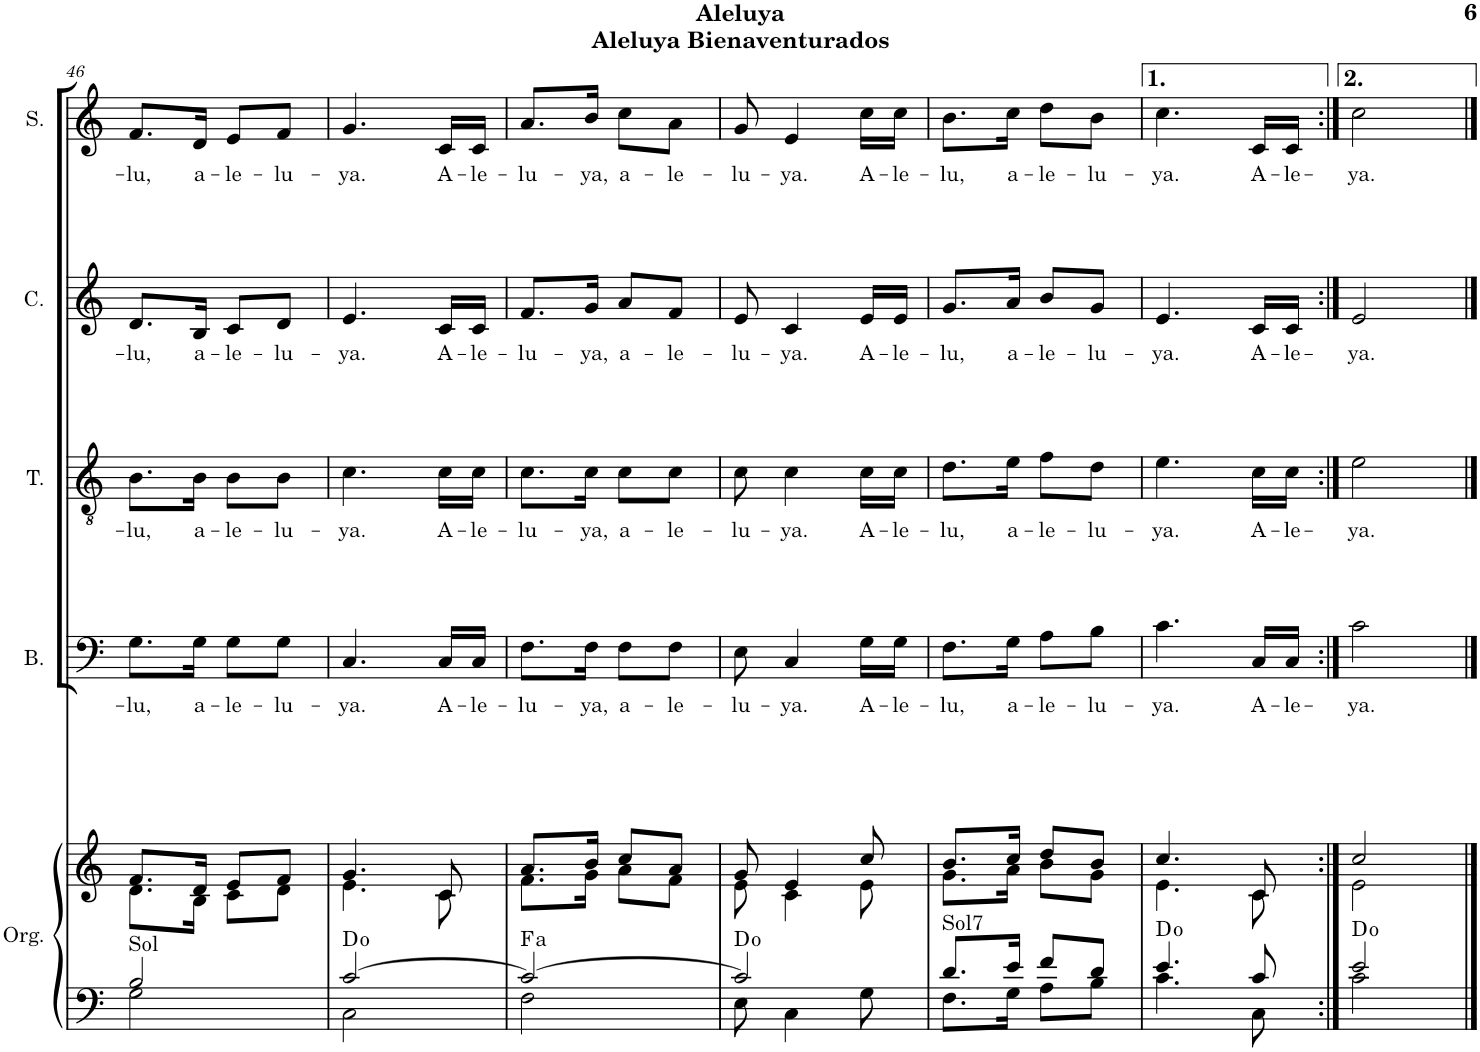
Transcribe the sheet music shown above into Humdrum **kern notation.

**kern	**kern	**harte	**kern	**text	**kern	**text	**kern	**text	**kern	**text
*part5	*part5	*part5	*part4	*part4	*part3	*part3	*part2	*part2	*part1	*part1
*staff6	*staff5	*	*staff4	*staff4	*staff3	*staff3	*staff2	*staff2	*staff1	*staff1
*I"Órgano	*	*	*I"Bajo	*	*I"Tenor	*	*I"Contralto	*	*I"Soprano	*
*	*	*	*I'B.	*	*I'T.	*	*I'C.	*	*I'S.	*
!!LO:PB:g=z
*clefF4	*clefG2	*	*clefF4	*	*clefGv2	*	*clefG2	*	*clefG2	*
*k[]	*k[]	*	*k[]	*	*k[]	*	*k[]	*	*k[]	*
*M2/4	*M2/4	*	*M2/4	*	*M2/4	*	*M2/4	*	*M2/4	*
=46	=46	=46	=46	=46	=46	=46	=46	=46	=46	=46
*^	*^	*	*	*	*	*	*	*	*	*
!	!	!	!	!LO:H:kt=Sol	!	!LO:LY:b	!	!LO:LY:b	!	!LO:LY:b	!	!LO:LY:b
2B/	2G\	8.f/L	8.d\L	N	8.G\L	-lu,	8.B\L	-lu,	8.d/L	-lu,	8.f/L	-lu,
!	!	!	!	!	!	!LO:LY:b	!	!LO:LY:b	!	!LO:LY:b	!	!LO:LY:b
.	.	16d/Jk	16B\Jk	.	16G\Jk	a-	16B\Jk	a-	16B/Jk	a-	16d/Jk	a-
!	!	!	!	!	!	!LO:LY:b	!	!LO:LY:b	!	!LO:LY:b	!	!LO:LY:b
.	.	8e/L	8c\L	.	8G\L	-le-	8B\L	-le-	8c/L	-le-	8e/L	-le-
!	!	!	!	!	!	!LO:LY:b	!	!LO:LY:b	!	!LO:LY:b	!	!LO:LY:b
.	.	8f/J	8d\J	.	8G\J	-lu-	8B\J	-lu-	8d/J	-lu-	8f/J	-lu-
=47	=47	=47	=47	=47	=47	=47	=47	=47	=47	=47	=47	=47
!	!	!	!	!	!	!LO:LY:b	!	!LO:LY:b	!	!LO:LY:b	!	!LO:LY:b
[2c/	2C\	4.g/	4.e\	D:dim	4.C/	-ya.	4.c\	-ya.	4.e/	-ya.	4.g/	-ya.
!	!	!	!	!	!	!LO:LY:b	!	!LO:LY:b	!	!LO:LY:b	!	!LO:LY:b
.	.	8c/	8c\	.	16C/LL	A-	16c\LL	A-	16c/LL	A-	16c/LL	A-
!	!	!	!	!	!	!LO:LY:b	!	!LO:LY:b	!	!LO:LY:b	!	!LO:LY:b
.	.	.	.	.	16C/JJ	-le-	16c\JJ	-le-	16c/JJ	-le-	16c/JJ	-le-
=48	=48	=48	=48	=48	=48	=48	=48	=48	=48	=48	=48	=48
!	!	!	!	!LO:H:kt=a	!	!LO:LY:b	!	!LO:LY:b	!	!LO:LY:b	!	!LO:LY:b
2c/_	2F\	8.a/L	8.f\L	.	8.F\L	-lu-	8.c\L	-lu-	8.f/L	-lu-	8.a/L	-lu-
!	!	!	!	!	!	!LO:LY:b	!	!LO:LY:b	!	!LO:LY:b	!	!LO:LY:b
.	.	16b/Jk	16g\Jk	.	16F\Jk	-ya,	16c\Jk	-ya,	16g/Jk	-ya,	16b/Jk	-ya,
!	!	!	!	!	!	!LO:LY:b	!	!LO:LY:b	!	!LO:LY:b	!	!LO:LY:b
.	.	8cc/L	8a\L	.	8F\L	a-	8c\L	a-	8a/L	a-	8cc\L	a-
!	!	!	!	!	!	!LO:LY:b	!	!LO:LY:b	!	!LO:LY:b	!	!LO:LY:b
.	.	8a/J	8f\J	.	8F\J	-le-	8c\J	-le-	8f/J	-le-	8a\J	-le-
=49	=49	=49	=49	=49	=49	=49	=49	=49	=49	=49	=49	=49
!	!	!	!	!	!	!LO:LY:b	!	!LO:LY:b	!	!LO:LY:b	!	!LO:LY:b
2c/]	8E\	8g/	8e\	D:dim	8E\	-lu-	8c\	-lu-	8e/	-lu-	8g/	-lu-
!	!	!	!	!	!	!LO:LY:b	!	!LO:LY:b	!	!LO:LY:b	!	!LO:LY:b
.	4C\	4e/	4c\	.	4C/	-ya.	4c\	-ya.	4c/	-ya.	4e/	-ya.
!	!	!	!	!	!	!LO:LY:b	!	!LO:LY:b	!	!LO:LY:b	!	!LO:LY:b
.	8G\	8cc/	8e\	.	16G\LL	A-	16c\LL	A-	16e/LL	A-	16cc\LL	A-
!	!	!	!	!	!	!LO:LY:b	!	!LO:LY:b	!	!LO:LY:b	!	!LO:LY:b
.	.	.	.	.	16G\JJ	-le-	16c\JJ	-le-	16e/JJ	-le-	16cc\JJ	-le-
=50	=50	=50	=50	=50	=50	=50	=50	=50	=50	=50	=50	=50
!	!	!	!	!LO:H:kt=Sol7	!	!LO:LY:b	!	!LO:LY:b	!	!LO:LY:b	!	!LO:LY:b
8.d/L	8.F\L	8.b/L	8.g\L	N	8.F\L	-lu,	8.d\L	-lu,	8.g/L	-lu,	8.b\L	-lu,
!	!	!	!	!	!	!LO:LY:b	!	!LO:LY:b	!	!LO:LY:b	!	!LO:LY:b
16e/Jk	16G\Jk	16cc/Jk	16a\Jk	.	16G\Jk	a-	16e\Jk	a-	16a/Jk	a-	16cc\Jk	a-
!	!	!	!	!	!	!LO:LY:b	!	!LO:LY:b	!	!LO:LY:b	!	!LO:LY:b
8f/L	8An\L	8dd/L	8b\L	.	8A\L	-le-	8f\L	-le-	8b/L	-le-	8dd\L	-le-
!	!	!	!	!	!	!LO:LY:b	!	!LO:LY:b	!	!LO:LY:b	!	!LO:LY:b
8d/J	8B\J	8b/J	8g\J	.	8B\J	-lu-	8d\J	-lu-	8g/J	-lu-	8b\J	-lu-
=51	=51	=51	=51	=51	=51	=51	=51	=51	=51	=51	=51	=51
!	!	!	!	!	!	!LO:LY:b	!	!LO:LY:b	!	!LO:LY:b	!	!LO:LY:b
4.e/	4.c\	4.cc/	4.e\	D:dim	4.c\	-ya.	4.e\	-ya.	4.e/	-ya.	4.cc\	-ya.
!	!	!	!	!	!	!LO:LY:b	!	!LO:LY:b	!	!LO:LY:b	!	!LO:LY:b
8c/	8C\	8c/	8c\	.	16C/LL	A-	16c\LL	A-	16c/LL	A-	16c/LL	A-
!	!	!	!	!	!	!LO:LY:b	!	!LO:LY:b	!	!LO:LY:b	!	!LO:LY:b
.	.	.	.	.	16C/JJ	-le-	16c\JJ	-le-	16c/JJ	-le-	16c/JJ	-le-
=52:|!	=52:|!	=52:|!	=52:|!	=52:|!	=52:|!	=52:|!	=52:|!	=52:|!	=52:|!	=52:|!	=52:|!	=52:|!
!	!	!	!	!	!	!LO:LY:b	!	!LO:LY:b	!	!LO:LY:b	!	!LO:LY:b
2e/	2c\	2cc/	2e\	D:dim	2c\	-ya.	2e\	-ya.	2e/	-ya.	2cc\	-ya.
*v	*v	*	*	*	*	*	*	*	*	*	*	*
*	*v	*v	*	*	*	*	*	*	*	*	*
==	==	==	==	==	==	==	==	==	==	==
*-	*-	*-	*-	*-	*-	*-	*-	*-	*-	*-
